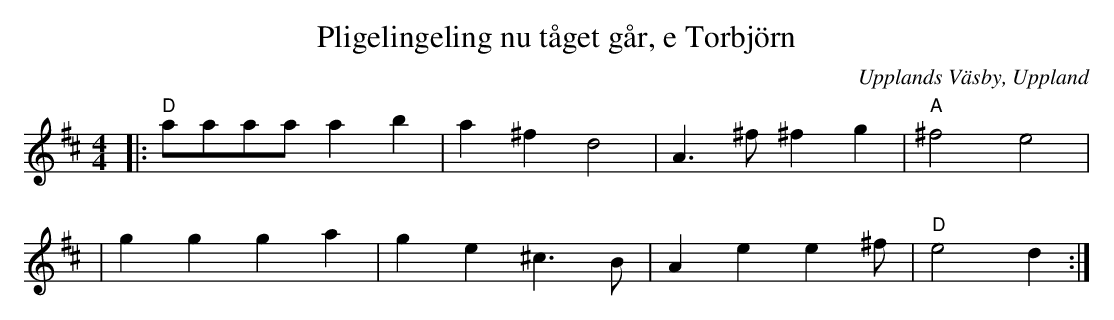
X:1
T:Pligelingeling nu tåget går, e Torbjörn
O:Upplands Väsby, Uppland
M:4/4
L:1/8
K:D
|: "D"aaaa a2 b2 |a2^f2 d4 | A3^f ^f2g2 | "A"^f4 e4 |
| g2g2g2a2 |g2e2^c3B | A2e2e2^f | "D"e4 d2 :|
